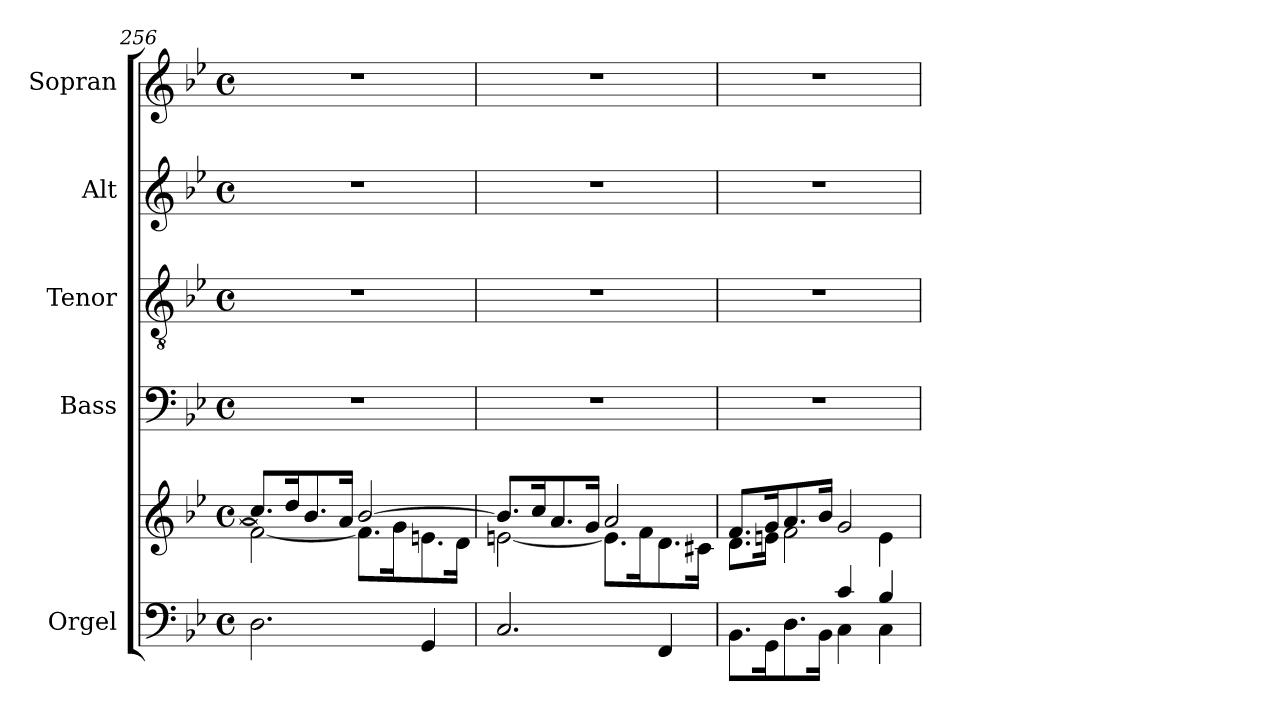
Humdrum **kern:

**kern	**kern	**kern	**kern	**kern	**kern
*part5	*part5	*part4	*part3	*part2	*part1
*staff6	*staff5	*staff4	*staff3	*staff2	*staff1
*I"Orgel	*	*I"Bass	*I"Tenor	*I"Alt	*I"Sopran
*I'Org.	*	*I'B.	*I'T.	*I'A.	*I'S.
*clefF4	*clefG2	*clefF4	*clefGv2	*clefG2	*clefG2
*k[b-e-]	*k[b-e-]	*k[b-e-]	*k[b-e-]	*k[b-e-]	*k[b-e-]
*B-:	*B-:	*B-:	*B-:	*B-:	*B-:
*M4/4	*M4/4	*M4/4	*M4/4	*M4/4	*M4/4
*met(c)	*met(c)	*met(c)	*met(c)	*met(c)	*met(c)
=256	=256	=256	=256	=256	=256
*	*^	*	*	*	*
2.D\	8.cc/L]	2f\_	1r	1r	1r	1r
.	16dd/k	.	.	.	.	.
.	8.b-/	.	.	.	.	.
.	16a/Jk	.	.	.	.	.
.	[>2b-/	8.f\L]	.	.	.	.
.	.	16g\k	.	.	.	.
4GG/	.	8.en\	.	.	.	.
.	.	16d\Jk	.	.	.	.
=257	=257	=257	=257	=257	=257	=257
2.C/	8.b-/L]	[<2en\	1r	1r	1r	1r
.	16cc/k	.	.	.	.	.
.	8.a/	.	.	.	.	.
.	16g/Jk	.	.	.	.	.
.	2a/	8.e\L]	.	.	.	.
.	.	16f\k	.	.	.	.
4FF/	.	8.d\	.	.	.	.
.	.	16c#X\Jk	.	.	.	.
=258	=258	=258	=258	=258	=258	=258
*^	*	*	*	*	*	*
2ryy	8.BB-\L	8.f/L	8.d\L	1r	1r	1r	1r
.	16GG\k	16g/k	16en\Jk	.	.	.	.
.	8.D\	8.a/	2f\	.	.	.	.
.	16BB-\Jk	16b-/Jk	.	.	.	.	.
4c/	4C\	2g/	.	.	.	.	.
4B-/	4C\	.	4e\	.	.	.	.
*v	*v	*	*	*	*	*	*
*	*v	*v	*	*	*	*
=	=	=	=	=	=
*-	*-	*-	*-	*-	*-
